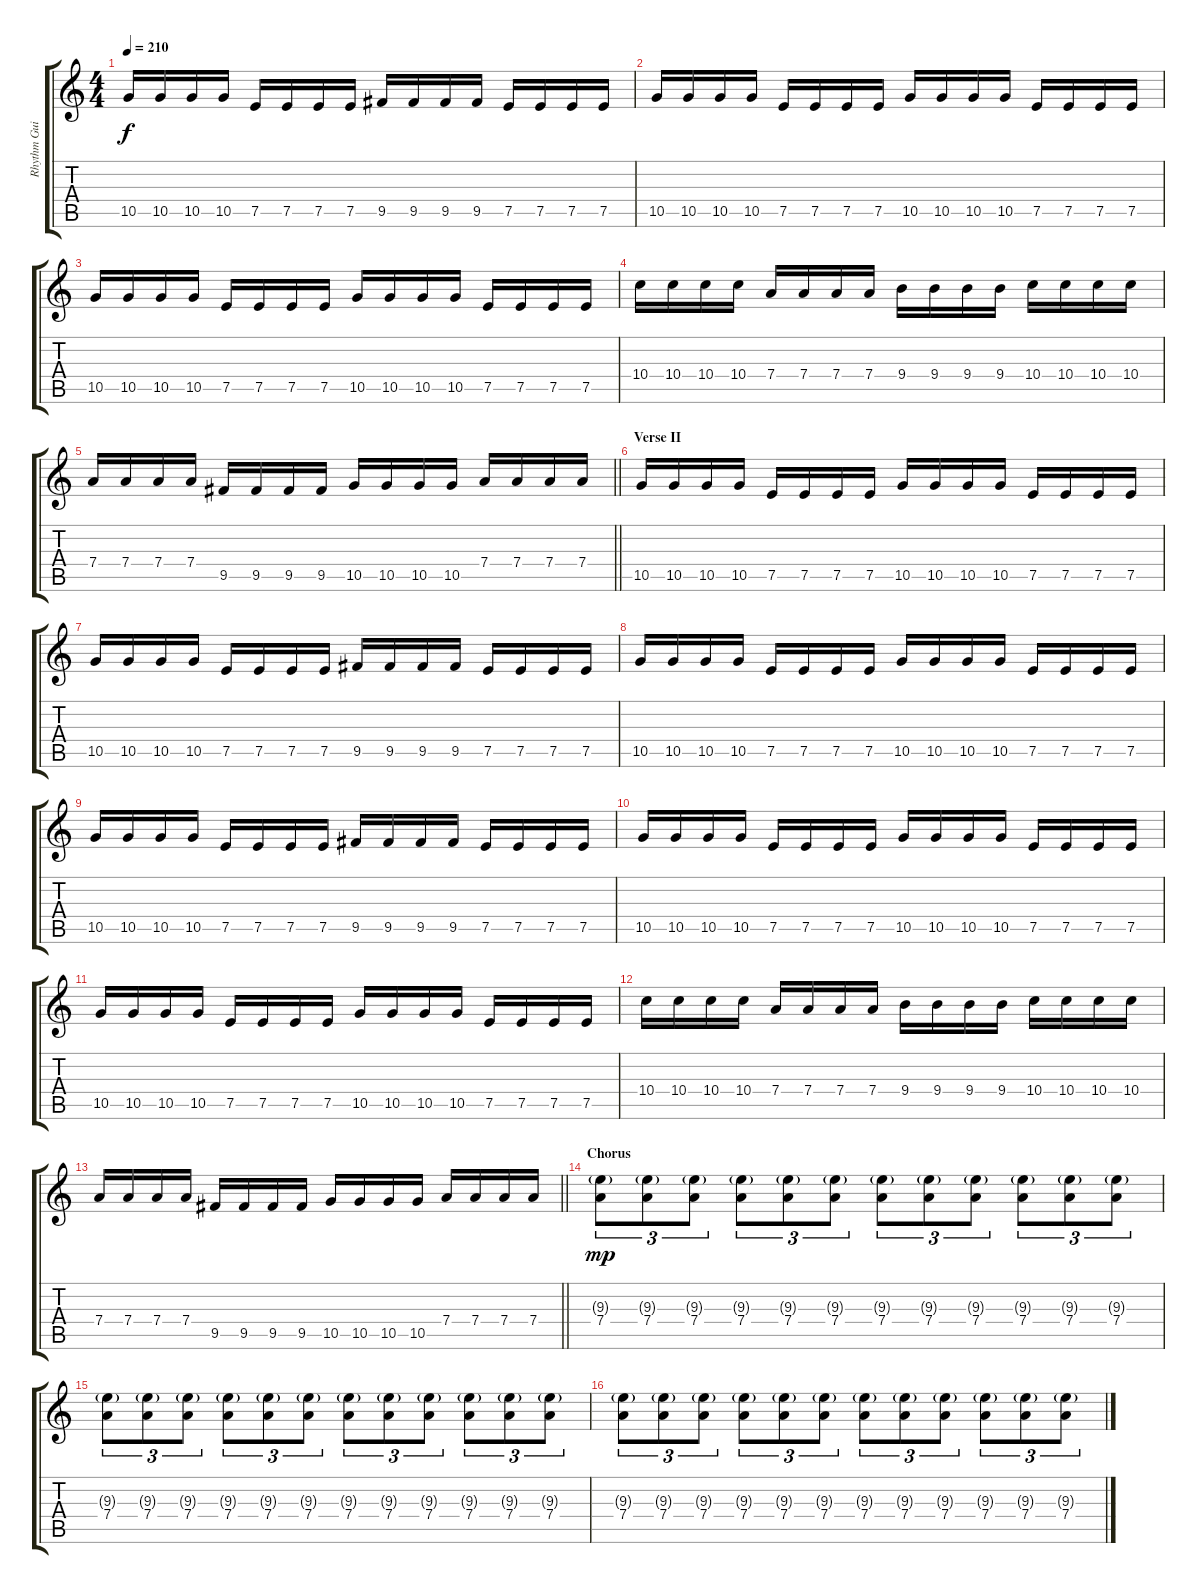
\track ("Rhythm Guitar" "Rhythm Gui") {instrument distortionguitar}
\staff {score tabs}
\tuning (E4 B3 G3 D3 A2 E2) {hide}
\ts (4 4)
\tempo 210
\clef g2
\ks c
10.5.16{dy f} 10.5.16 10.5.16 10.5.16 7.5.16 7.5.16 7.5.16 7.5.16 9.5.16 9.5.16 9.5.16 9.5.16 7.5.16 7.5.16 7.5.16 7.5.16 |
10.5.16 10.5.16 10.5.16 10.5.16 7.5.16 7.5.16 7.5.16 7.5.16 10.5.16 10.5.16 10.5.16 10.5.16 7.5.16 7.5.16 7.5.16 7.5.16 |
10.5.16 10.5.16 10.5.16 10.5.16 7.5.16 7.5.16 7.5.16 7.5.16 10.5.16 10.5.16 10.5.16 10.5.16 7.5.16 7.5.16 7.5.16 7.5.16 |
10.4.16 10.4.16 10.4.16 10.4.16 7.4.16 7.4.16 7.4.16 7.4.16 9.4.16 9.4.16 9.4.16 9.4.16 10.4.16 10.4.16 10.4.16 10.4.16 |
\barLineRight lightlight
7.4.16 7.4.16 7.4.16 7.4.16 9.5.16 9.5.16 9.5.16 9.5.16 10.5.16 10.5.16 10.5.16 10.5.16 7.4.16 7.4.16 7.4.16 7.4.16 |
\section ("" "Verse II")
10.5.16 10.5.16 10.5.16 10.5.16 7.5.16 7.5.16 7.5.16 7.5.16 10.5.16 10.5.16 10.5.16 10.5.16 7.5.16 7.5.16 7.5.16 7.5.16 |
10.5.16 10.5.16 10.5.16 10.5.16 7.5.16 7.5.16 7.5.16 7.5.16 9.5.16 9.5.16 9.5.16 9.5.16 7.5.16 7.5.16 7.5.16 7.5.16 |
10.5.16 10.5.16 10.5.16 10.5.16 7.5.16 7.5.16 7.5.16 7.5.16 10.5.16 10.5.16 10.5.16 10.5.16 7.5.16 7.5.16 7.5.16 7.5.16 |
10.5.16 10.5.16 10.5.16 10.5.16 7.5.16 7.5.16 7.5.16 7.5.16 9.5.16 9.5.16 9.5.16 9.5.16 7.5.16 7.5.16 7.5.16 7.5.16 |
10.5.16 10.5.16 10.5.16 10.5.16 7.5.16 7.5.16 7.5.16 7.5.16 10.5.16 10.5.16 10.5.16 10.5.16 7.5.16 7.5.16 7.5.16 7.5.16 |
10.5.16 10.5.16 10.5.16 10.5.16 7.5.16 7.5.16 7.5.16 7.5.16 10.5.16 10.5.16 10.5.16 10.5.16 7.5.16 7.5.16 7.5.16 7.5.16 |
10.4.16 10.4.16 10.4.16 10.4.16 7.4.16 7.4.16 7.4.16 7.4.16 9.4.16 9.4.16 9.4.16 9.4.16 10.4.16 10.4.16 10.4.16 10.4.16 |
\barLineRight lightlight
7.4.16 7.4.16 7.4.16 7.4.16 9.5.16 9.5.16 9.5.16 9.5.16 10.5.16 10.5.16 10.5.16 10.5.16 7.4.16 7.4.16 7.4.16 7.4.16 |
\section ("" "Chorus")
(9.3{g} 7.4).8{tu (3 2) dy mp} (9.3{g} 7.4).8{tu (3 2)} (9.3{g} 7.4).8{tu (3 2)} (9.3{g} 7.4).8{tu (3 2)} (9.3{g} 7.4).8{tu (3 2)} (9.3{g} 7.4).8{tu (3 2)} (9.3{g} 7.4).8{tu (3 2)} (9.3{g} 7.4).8{tu (3 2)} (9.3{g} 7.4).8{tu (3 2)} (9.3{g} 7.4).8{tu (3 2)} (9.3{g} 7.4).8{tu (3 2)} (9.3{g} 7.4).8{tu (3 2)} |
(9.3{g} 7.4).8{tu (3 2)} (9.3{g} 7.4).8{tu (3 2)} (9.3{g} 7.4).8{tu (3 2)} (9.3{g} 7.4).8{tu (3 2)} (9.3{g} 7.4).8{tu (3 2)} (9.3{g} 7.4).8{tu (3 2)} (9.3{g} 7.4).8{tu (3 2)} (9.3{g} 7.4).8{tu (3 2)} (9.3{g} 7.4).8{tu (3 2)} (9.3{g} 7.4).8{tu (3 2)} (9.3{g} 7.4).8{tu (3 2)} (9.3{g} 7.4).8{tu (3 2)} |
(9.3{g} 7.4).8{tu (3 2)} (9.3{g} 7.4).8{tu (3 2)} (9.3{g} 7.4).8{tu (3 2)} (9.3{g} 7.4).8{tu (3 2)} (9.3{g} 7.4).8{tu (3 2)} (9.3{g} 7.4).8{tu (3 2)} (9.3{g} 7.4).8{tu (3 2)} (9.3{g} 7.4).8{tu (3 2)} (9.3{g} 7.4).8{tu (3 2)} (9.3{g} 7.4).8{tu (3 2)} (9.3{g} 7.4).8{tu (3 2)} (9.3{g} 7.4).8{tu (3 2)}
